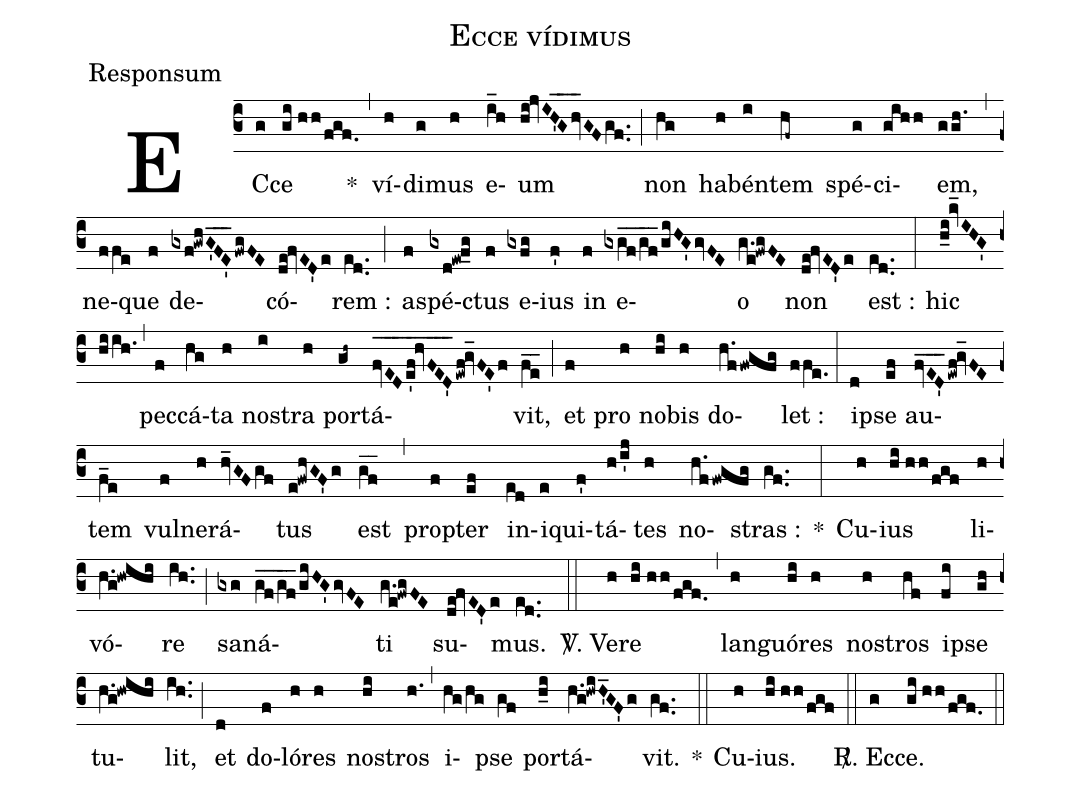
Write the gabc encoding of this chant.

name:Ecce vídimus;
office-part:Responsum;
%%
(c3) EC(g)ce(gi//hh/fgf.) *(,) ví(h)di(g)mus(h) e(i_h)um(hi!jvIH'_G_hv_GFgf..) (;) non(hg) ha(h)bén(i)tem(hf~) spé(g)ci(gihh)em,(ggh.) (,) ne(ffe)que(f) de(gxf!gwhG'_F_E'_fwgFE)có(de!fvED'e)rem :(ed..) (;) a(f)spé(gxd!ew!f_g)ctus(f) e(gxfg)ius(f') in(f) e(gxgf__/gf__/giHG'gvFE)o(g.e!fwgFE) non(de!fvED'e) est :(ed..) (:)
hic(h_i!kv_IHG'hiih.) (,) pec(f)cá(hg)ta(h) no(i)stra(h) por(gh~)tá(fvED___e'f_!hvFED'____ewf!gv_FE'f)vit,(fe__) (;) et(f) pro(h) no(hi)bis(h) do(h.ffwgfg)let :(ffe.) (:)
i(d)pse(ef) au(fvED'___ewf!gv_FE)tem(f_e) vul(f)ne(h)rá(hv_GFgf)tus(e!fwhGF'g) est(gf__) (,) pro(f)pter (ef) in(ed)i(e)qui(f')tá(h/i'j)tes(h) no(h.ffwgfg)stras :(gf..) *(:)
Cu(h)ius(hi//hh/fgf) li(h)vó(h.g!hwihi)re(ih..) (;) sa(gxg)ná(gf__/gf__/giHG'gvFE)ti(g.e!fwgFE) su(de!fvED'e)mus.(ed..) (::)

<sp>V/</sp>. Ve(h)re(hi//hh/fgf.) (,) lan(h)guó(hi)res(h) no(h)stros(hf) i(fi)pse(gh) tu(h.g!hwihi)lit,(ih..) (;) et(d) do(f)ló(h)res(h) no(hi)stros(h.) (,) i(hg/hg)pse(gf) por(h_i)tá(h.g!hwiH'_GF'g)vit.(gf..) *(::)

Cu(h)ius.(hi//hh/fgf) (::) <sp>R/</sp>. Ec(g)ce.(gi//hh/fgf.) (::)
